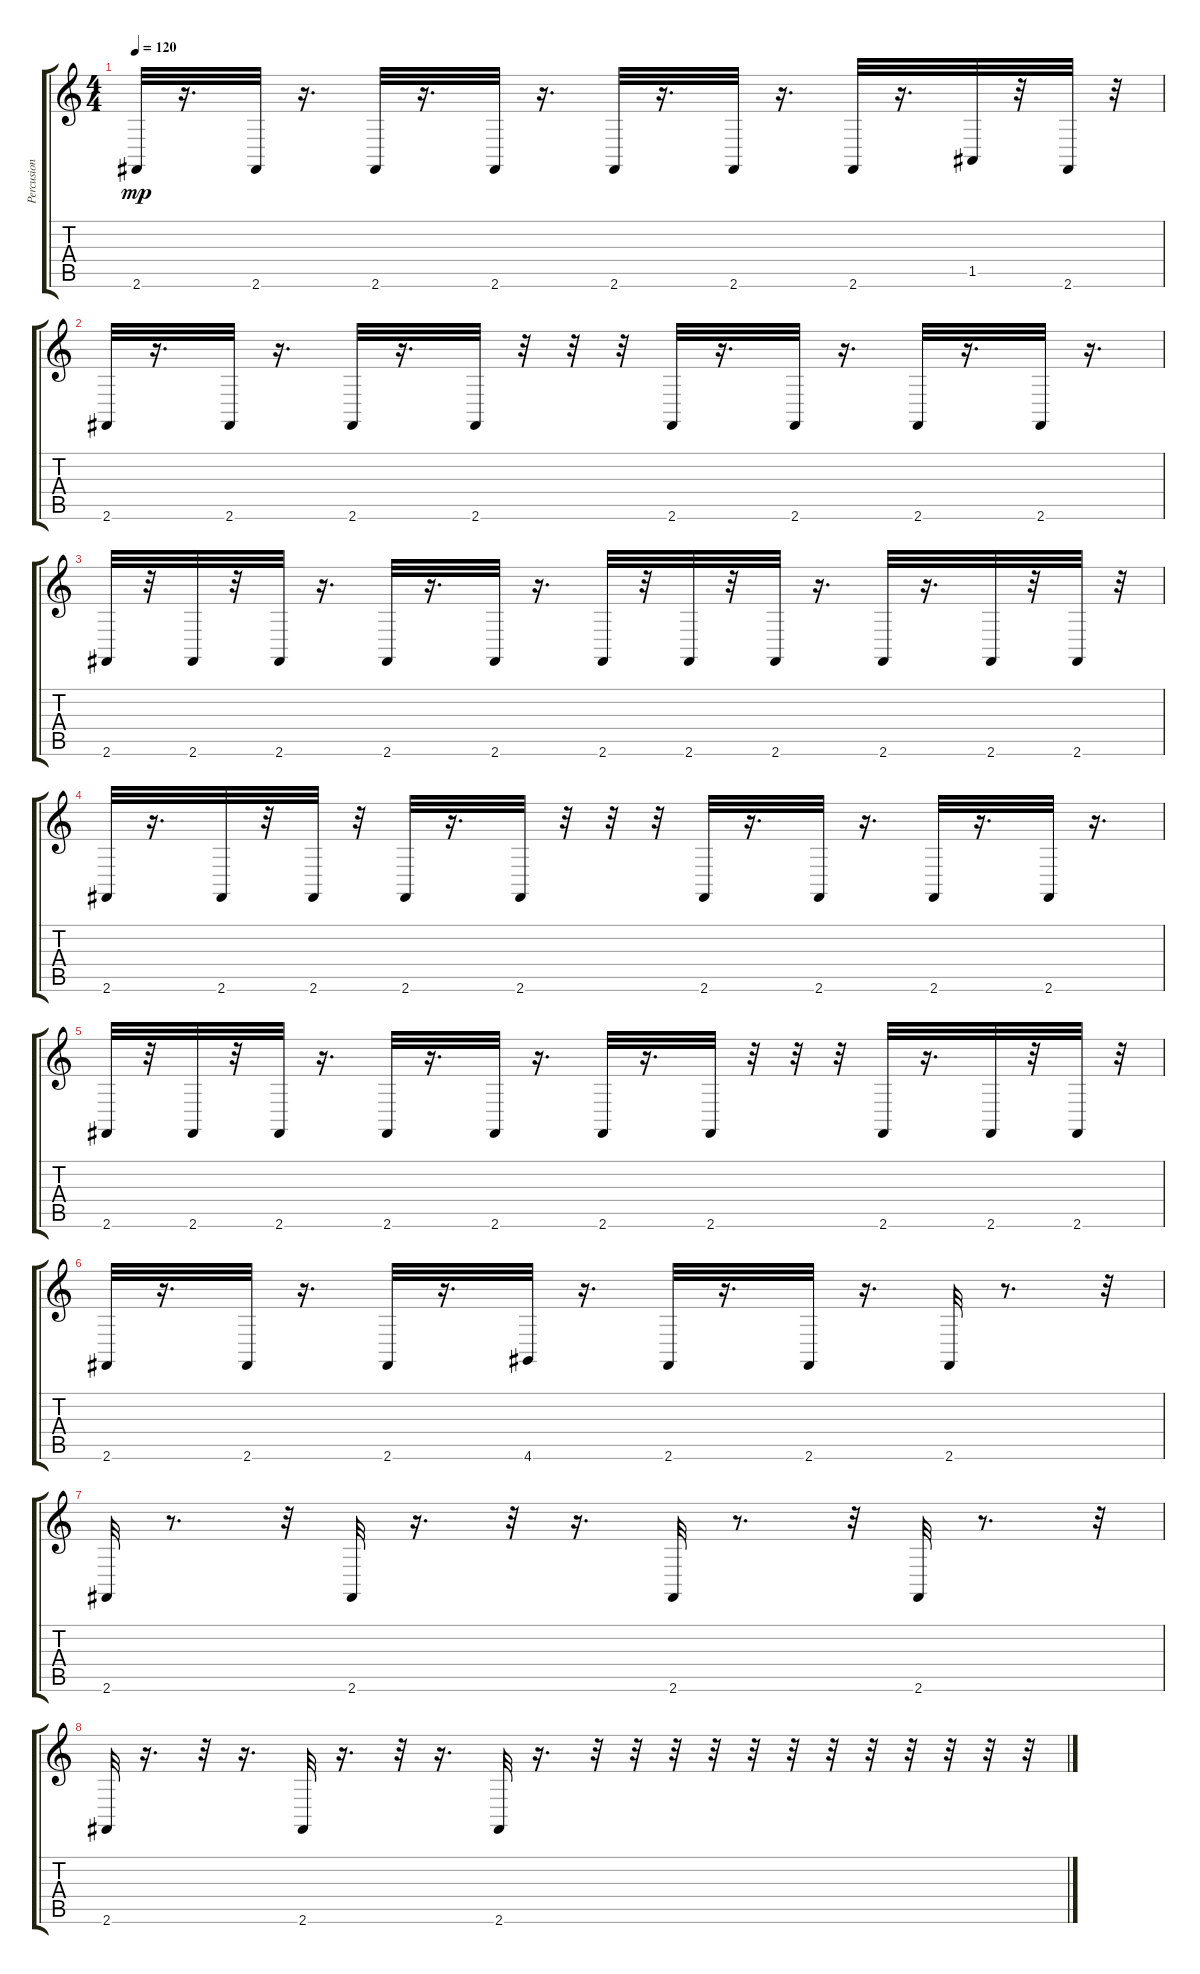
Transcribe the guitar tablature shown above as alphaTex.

\track ("Percusion" "Percusion") {instrument woodblock}
\staff {score tabs}
\tuning (E4 B3 G3 D3 A2 E2) {hide}
\ts (4 4)
\tempo 120
\clef g2
\ks c
2.6.32{dy mp} r.16{d} 2.6.32 r.16{d} 2.6.32 r.16{d} 2.6.32 r.16{d} 2.6.32 r.16{d} 2.6.32 r.16{d} 2.6.32 r.16{d} 1.5.32 r.32 2.6.32 r.32 |
2.6.32 r.16{d} 2.6.32 r.16{d} 2.6.32 r.16{d} 2.6.32 r.32 r.32 r.32 2.6.32 r.16{d} 2.6.32 r.16{d} 2.6.32 r.16{d} 2.6.32 r.16{d} |
2.6.32 r.32 2.6.32 r.32 2.6.32 r.16{d} 2.6.32 r.16{d} 2.6.32 r.16{d} 2.6.32 r.32 2.6.32 r.32 2.6.32 r.16{d} 2.6.32 r.16{d} 2.6.32 r.32 2.6.32 r.32 |
2.6.32 r.16{d} 2.6.32 r.32 2.6.32 r.32 2.6.32 r.16{d} 2.6.32 r.32 r.32 r.32 2.6.32 r.16{d} 2.6.32 r.16{d} 2.6.32 r.16{d} 2.6.32 r.16{d} |
2.6.32 r.32 2.6.32 r.32 2.6.32 r.16{d} 2.6.32 r.16{d} 2.6.32 r.16{d} 2.6.32 r.16{d} 2.6.32 r.32 r.32 r.32 2.6.32 r.16{d} 2.6.32 r.32 2.6.32 r.32 |
2.6.32 r.16{d} 2.6.32 r.16{d} 2.6.32 r.16{d} 4.6.32 r.16{d} 2.6.32 r.16{d} 2.6.32 r.16{d} 2.6.32 r.8{d} r.32 |
2.6.32 r.8{d} r.32 2.6.32 r.16{d} r.32 r.16{d} 2.6.32 r.8{d} r.32 2.6.32 r.8{d} r.32 |
2.6.32 r.16{d} r.32 r.16{d} 2.6.32 r.16{d} r.32 r.16{d} 2.6.32 r.16{d} r.32 r.32 r.32 r.32 r.32 r.32 r.32 r.32 r.32 r.32 r.32 r.32
